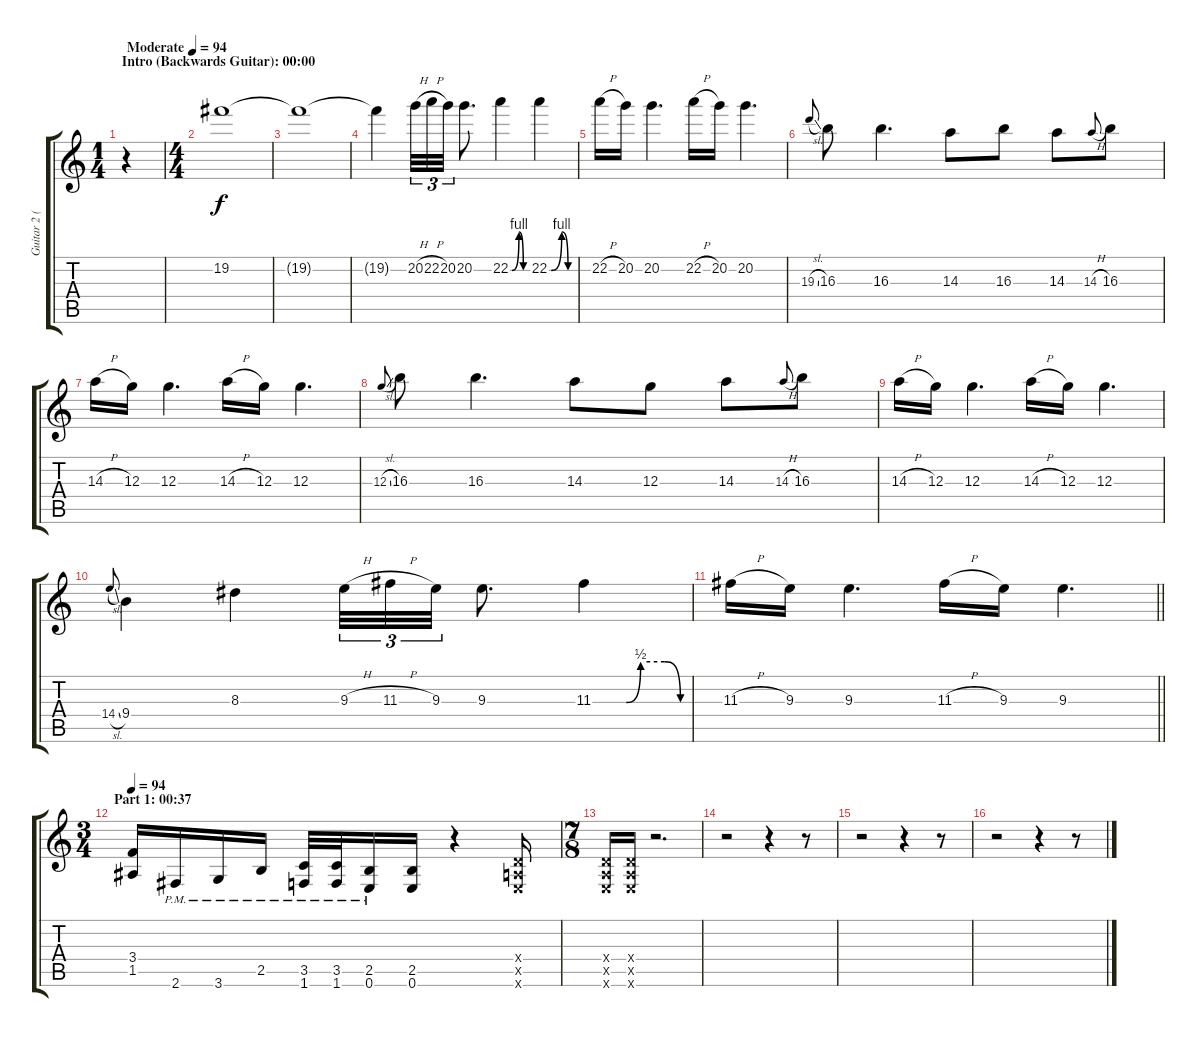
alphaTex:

\track ("Guitar 2 (Distortion)" "Guitar 2 (") {instrument distortionguitar}
\staff {score tabs}
\tuning (E4 B3 G3 D3 A2 E2) {hide}
\ts (1 4)
\section ("" "Intro (Backwards Guitar): 00:00")
\tempo (94 "Moderate")
\tempo 74
\tempo (94 "Moderate")
\clef g2
\ks c
r.4{dy f volume 0 balance 8 instrument distortionguitar} |
\ts (4 4)
19.2.1{volume 7} |
19.2{t}.1 |
19.2{t}.4 20.2{h}.32{tu (3 2)} 22.2{h}.32{tu (3 2)} 20.2.32{tu (3 2)} 20.2.8{d} 22.2{be (custom 0 0 6 0 30 4 45 0 60 0)}.4 22.2{be (custom 0 0 5 0 30 4 45 0 60 0)}.4 |
22.2{h}.16 20.2.16 20.2.4{d} 22.2{h}.16 20.2.16 20.2.4{d} |
19.3{sl}.8{gr onbeat} 16.3.8{volume 14} 16.3.4{d} 14.3.8 16.3.8 14.3.8 14.3{h}.8{gr onbeat} 16.3.8 |
14.3{h}.16 12.3.16 12.3.4{d} 14.3{h}.16 12.3.16 12.3.4{d} |
12.3{sl}.8{gr onbeat} 16.3.8 16.3.4{d} 14.3.8 12.3.8 14.3.8 14.3{h}.8{gr onbeat} 16.3.8 |
14.3{h}.16 12.3.16 12.3.4{d} 14.3{h}.16 12.3.16 12.3.4{d} |
14.4{sl}.8{gr onbeat} 9.4.4 8.3.4 9.3{h}.32{tu (3 2)} 11.3{h}.32{tu (3 2)} 9.3.32{tu (3 2)} 9.3.8{d} 11.3{be (custom 0 0 21 0 30 2 45 2 55 0 60 0)}.4 |
\barLineRight lightlight
11.3{h}.16 9.3.16 9.3.4{d} 11.3{h}.16 9.3.16 9.3.4{d} |
\ts (3 4)
\section ("" "Part 1: 00:37")
\tempo 94
(3.4 1.5).16{volume 16 balance 12} 2.6{pm}.16 3.6{pm}.16 2.5{pm}.16 (3.5{pm} 1.6{pm}).32 (3.5{pm} 1.6{pm}).32 (2.5{pm} 0.6{pm}).16 (2.5 0.6).16 r.4 (0.4{x} 0.5{x} 0.6{x}).16 |
\ts (7 8)
(0.4{x} 0.5{x} 0.6{x}).16 (0.4{x} 0.5{x} 0.6{x}).16 r.2{d} |
r.2 r.4 r.8 |
r.2 r.4 r.8 |
r.2 r.4 r.8
